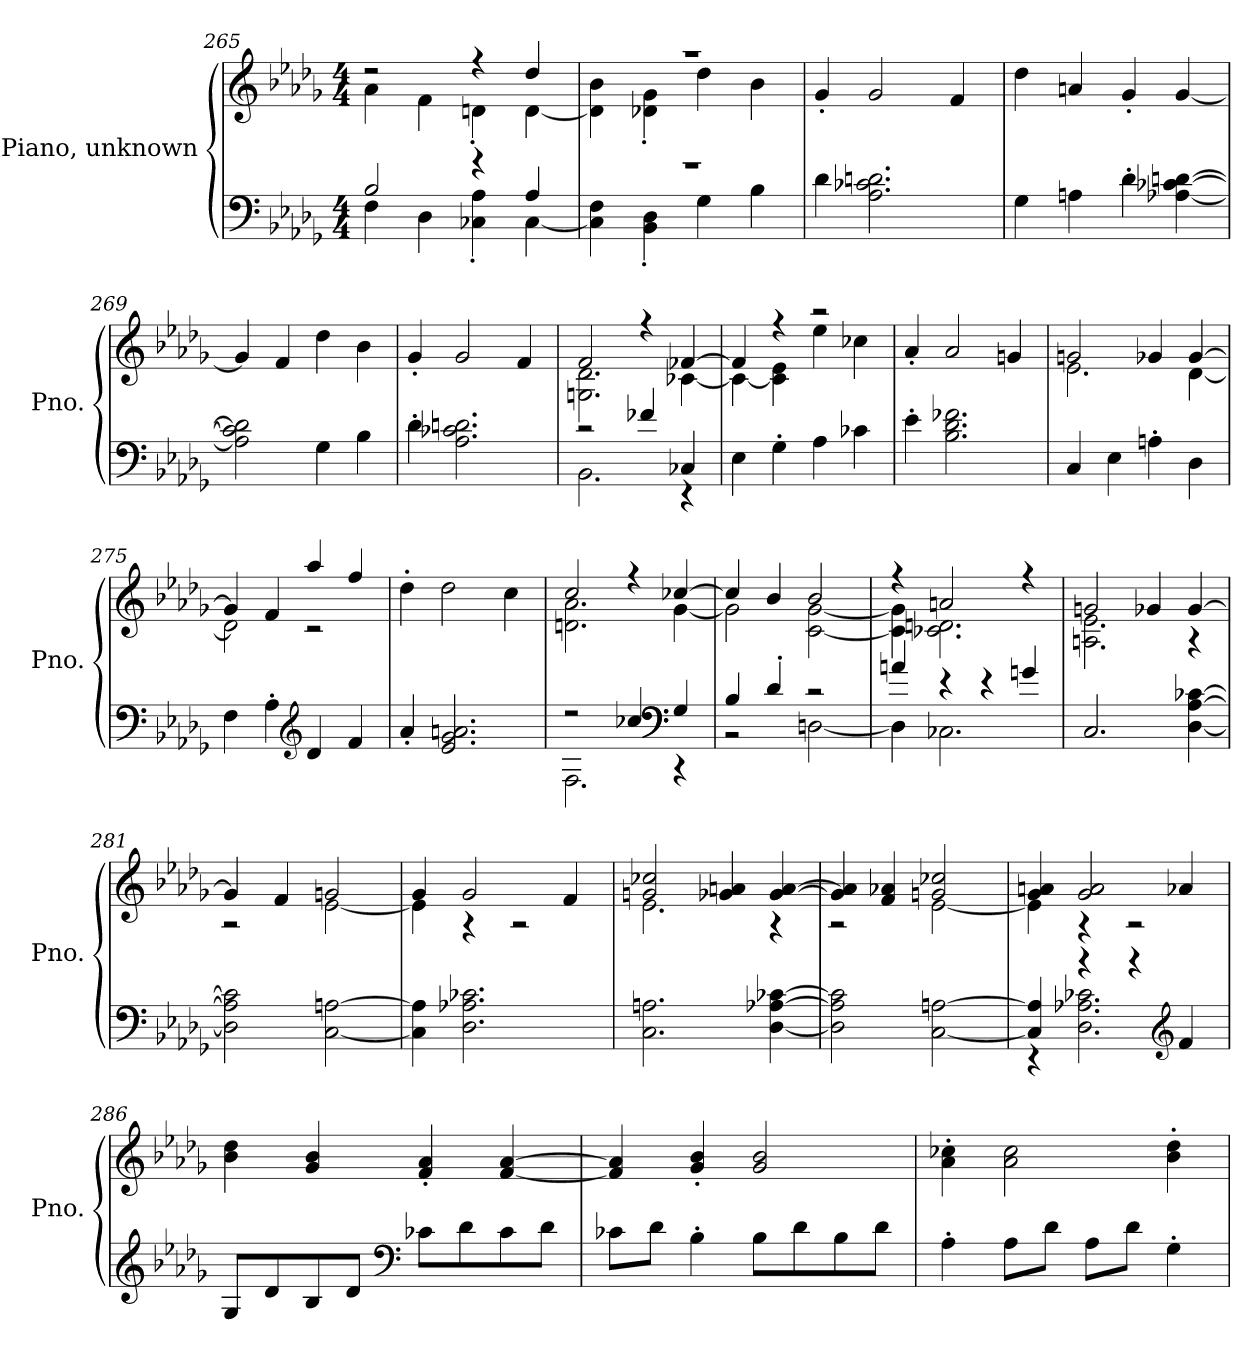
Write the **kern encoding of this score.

**kern	**kern
*part1	*part1
*staff2	*staff1
*I"Piano, unknown	*
*I'Pno.	*
!!LO:LB:g=z
*clefF4	*clefG2
*k[b-e-a-d-g-]	*k[b-e-a-d-g-]
*M4/4	*M4/4
=265	=265
*^	*^
2B-/	4F\	2r	4a-\
.	4D-\	.	4f\
4r	4C-X\' 4A-\'	4r	4dn'\
4A-/	[4C-\	4dd-/	[4d\
=266	=266	=266	=266
1r	4C-\] 4F\	1r	4d\] 4b-\
.	4BB-\' 4D-\'	.	4d-X\' 4g-\'
.	4G-\	.	4dd-\
.	4B-\	.	4b-\
*v	*v	*	*
*	*v	*v
=267	=267
4d-\	4g-'/
2.A-\ 2.c-X\ 2.dn\	2g-/
.	4f/
=268	=268
4G-\	4dd-\
4An\	4an/
4d-'\	4g-'/
[4A-X\ [4c-X\ [4dn\	[4g-/
=269	=269
2A-\] 2c-\] 2d\]	4g-/]
.	4f/
4G-\	4dd-\
4B-\	4b-\
=270	=270
4d-'\	4g-'/
2.A-\ 2.c-X\ 2.dn\	2g-/
.	4f/
!!LO:LB:g=z
=271	=271
*^	*^
2r	2.BB-\	2f/	2.Gn\ 2.d-\
4f-X/	.	4r	.
4C-X/	4r	[4f-X/	[4c-X\
*v	*v	*	*
=272	=272	=272
4E-\	4f-/]	4c-\_
4G-'\	4r	4c-\] 4e-\
4A-\	2r	4ee-\
4c-X\	.	4cc-X\
*	*v	*v
=273	=273
4e-'\	4a-'/
2.B-\ 2.d-\ 2.f-X\	2a-/
.	4gn/
=274	=274
*	*^
4C/	2gn/	2.e-\
4E-\	.	.
4An'\	4g-X/	.
4D-\	[4g-/	[4d-\
=275	=275	=275
4F\	4g-/]	2d-\]
4A-'\	4f/	.
*clefG2	*	*
4d-/	4aa-/	2r
4f/	4ff/	.
*	*v	*v
=276	=276
4a-'/	4dd-'\
2.e-/ 2.g-/ 2.an/	2dd-\
.	4cc\
!!LO:LB:g=z
=277	=277
*^	*^
2r	2.F\	2cc/	2.dn\ 2.a-\
4cc-X/	.	4r	.
*clefF4	*	*	*
4G-/	4r	[4cc-X/	[4g-\
=278	=278	=278	=278
4B-/	2r	4cc-/]	2g-\]
4d-'/	.	4b-/	.
2r	[2Dn\	2b-/	[2c\ [2g-\
=279	=279	=279	=279
4an/	4D\]	4r	4c\] 4g-\]
4r	2.C-X\	2an/	2.c-X\ 2.dn\
4r	.	.	.
4gn/	.	4r	.
*v	*v	*	*
=280	=280	=280
2.C/	2gn/	2.An\ 2.e-\
.	4g-X/	.
[4D-\ [4A-\ [4c-X\	[4g-/	4r
=281	=281	=281
2D-\] 2A-\] 2c-\]	4g-/]	2r
.	4f/	.
[2C\ [2An\	2gn/	[2e-\
=282	=282	=282
4C\] 4A\]	4g-/	4e-\]
2.D-\ 2.A-X\ 2.c-X\	2g-/	4r
.	.	2r
.	4f/	.
!!LO:PB:g=z	!!
=283	=283	=283
2.C\ 2.An\	2gn/ 2cc-X/	2.e-\
.	4g-X/ 4an/	.
[4D-\ [4A-X\ [4c-X\	[4g-/ [4a/	4r
=284	=284	=284
2D-\] 2A-\] 2c-\]	4g-/] 4a/]	2r
.	4f/ 4a-X/	.
[2C\ [2An\	2gn/ 2cc-X/	[2e-\
=285	=285	=285
*^	*	*
4C/] 4A/]	4r	4g-/ 4an/	4e-\]
4r	2.D-\ 2.A-X\ 2.c-X\	2g-/ 2a/	4r
4r	.	.	2r
*clefG2	*	*	*
4f/	.	4a-X/	.
*v	*v	*	*
*	*v	*v
=286	=286
8G-/L	4b-\ 4dd-\
8d-/	.
8B-/	4g-/ 4b-/
8d-/J	.
*clefF4	*
8c-X\L	4f/' 4a-/'
8d-\	.
8c-\	[4f/ [4a-/
8d-\J	.
!!LO:LB:g=z
=287	=287
8c-X\L	4f/] 4a-/]
8d-\J	.
4B-'\	4g-/' 4b-/'
8B-\L	2g-/ 2b-/
8d-\	.
8B-\	.
8d-\J	.
=288	=288
4A-'\	4a-\' 4cc-X\'
8A-\L	2a-\ 2cc-\
8d-\J	.
8A-\L	.
8d-\J	.
4G-'\	4b-\' 4dd-\'
=	=
*-	*-
